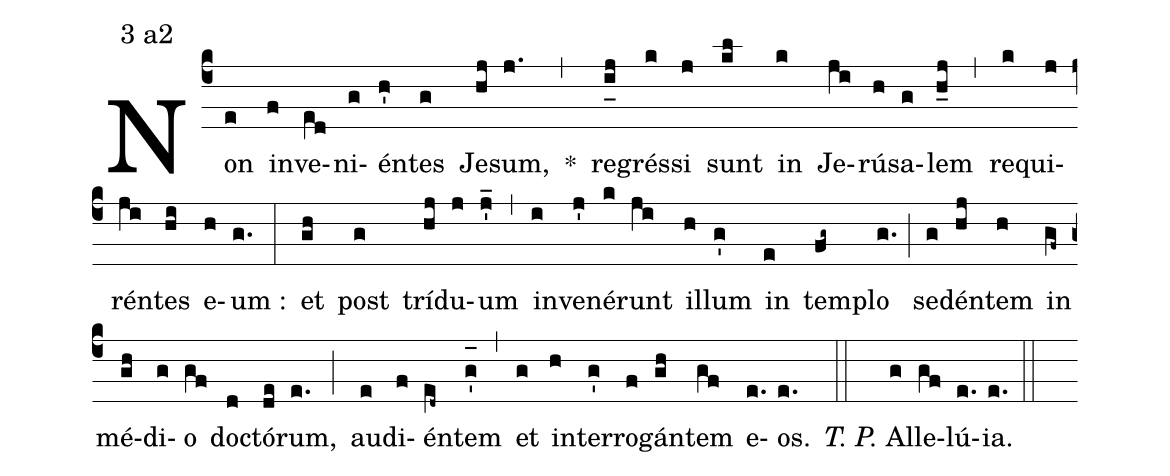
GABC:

mode:3 a2;
%%
(c4) Non(e) in(f)ve(e[ll:1]d)ni(g)én(h')tes(g) Je(hj)sum,(j.) *(,) re(i_[uh:l]j)grés(k)si(j) sunt(kl) in(k) Je(ji)rú(h)sa(g)lem(h_j) (,) re(k)qui(j)rén(ji)tes(hi) e(h)um :(g.) (:) et(gh) post(g) trí(hj)du(j)um(j'_) (,) in(i)ve(j')né(k)runt(ji) il(h)lum(g') in(e) tem(fg~)plo(g.) (;) se(g)dén(hj)tem(h) in(gf~) mé(gh)di(g)o(gf) do(d)ctó(de)rum,(e.) (;) au(e)di(f)én(e[ll:1]d~)tem(g'_[oh:h]) (,) et(g) in(h)ter(g')ro(f)gán(gh)tem(gf) e(e.)os.(e.) (::) <i>T. P.</i> Al(g)le(gf)lú(e.){ia}.(e.) (::)
